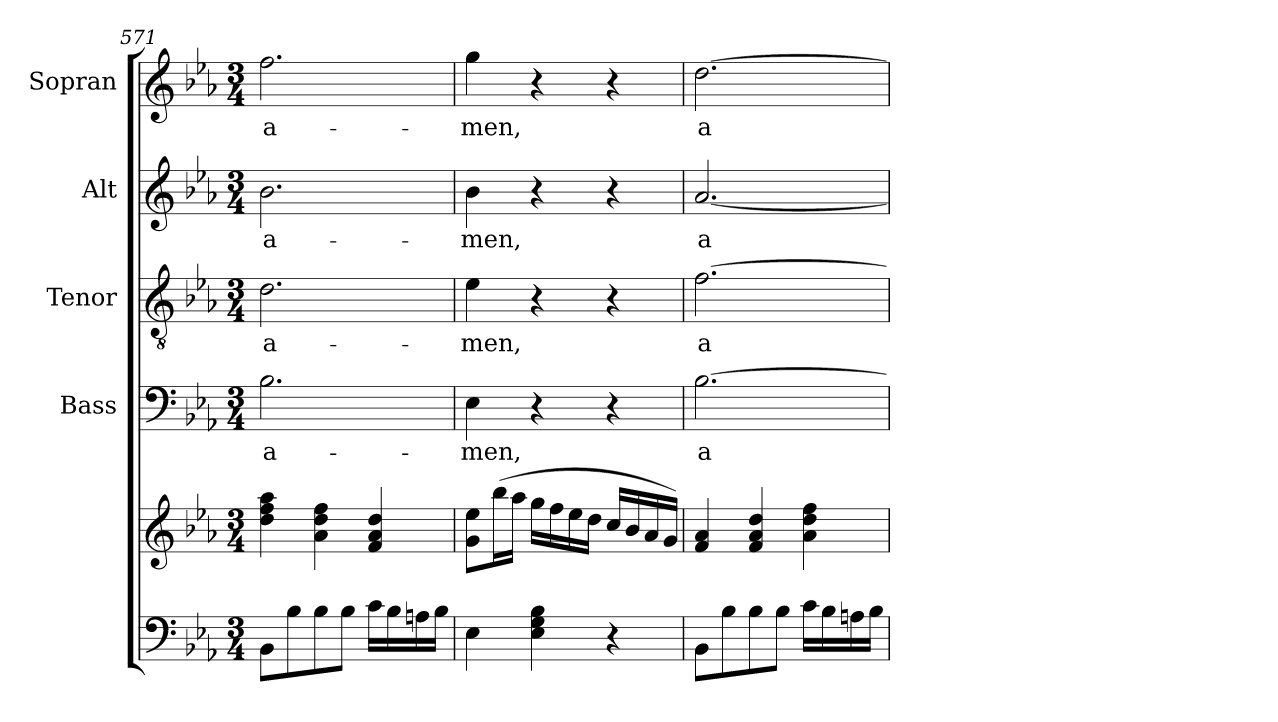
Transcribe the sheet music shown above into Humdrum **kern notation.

**kern	**kern	**kern	**text	**kern	**text	**kern	**text	**kern	**text
*part5	*part5	*part4	*part4	*part3	*part3	*part2	*part2	*part1	*part1
*staff6	*staff5	*staff4	*staff4	*staff3	*staff3	*staff2	*staff2	*staff1	*staff1
*	*	*I"Bass	*	*I"Tenor	*	*I"Alt	*	*I"Sopran	*
*	*	*I'B.	*	*I'T.	*	*I'A.	*	*I'S.	*
*clefF4	*clefG2	*clefF4	*	*clefGv2	*	*clefG2	*	*clefG2	*
*k[b-e-a-]	*k[b-e-a-]	*k[b-e-a-]	*	*k[b-e-a-]	*	*k[b-e-a-]	*	*k[b-e-a-]	*
*E-:	*E-:	*E-:	*	*E-:	*	*E-:	*	*E-:	*
*M3/4	*M3/4	*M3/4	*	*M3/4	*	*M3/4	*	*M3/4	*
=571	=571	=571	=571	=571	=571	=571	=571	=571	=571
!	!	!	!LO:LY:b	!	!LO:LY:b	!	!LO:LY:b	!	!LO:LY:b
8BB-\L	4dd\ 4ff\ 4aa-\	2.B-\	a-	2.d\	a-	2.b-\	a-	2.ff\	a-
8B-\	.	.	.	.	.	.	.	.	.
8B-\	4a-\ 4dd\ 4ff\	.	.	.	.	.	.	.	.
8B-\J	.	.	.	.	.	.	.	.	.
16c\LL	4f/ 4a-/ 4dd/	.	.	.	.	.	.	.	.
16B-\	.	.	.	.	.	.	.	.	.
16An\	.	.	.	.	.	.	.	.	.
16B-\JJ	.	.	.	.	.	.	.	.	.
!!LO:LB:g=z
=572	=572	=572	=572	=572	=572	=572	=572	=572	=572
!	!	!	!LO:LY:b	!	!LO:LY:b	!	!LO:LY:b	!	!LO:LY:b
4E-\	8g\ 8ee-\L	4E-\	-men,	4e-\	-men,	4b-\	-men,	4gg\	-men,
.	(>16bb-\L	.	.	.	.	.	.	.	.
.	16aa-\JJ	.	.	.	.	.	.	.	.
4E-\ 4G\ 4B-\	16gg\LL	4r	.	4r	.	4r	.	4r	.
.	16ff\	.	.	.	.	.	.	.	.
.	16ee-\	.	.	.	.	.	.	.	.
.	16dd\JJ	.	.	.	.	.	.	.	.
4r	16cc/LL	4r	.	4r	.	4r	.	4r	.
.	16b-/	.	.	.	.	.	.	.	.
.	16a-/	.	.	.	.	.	.	.	.
.	16g/JJ)	.	.	.	.	.	.	.	.
=573	=573	=573	=573	=573	=573	=573	=573	=573	=573
!	!	!	!LO:LY:b	!	!LO:LY:b	!	!LO:LY:b	!	!LO:LY:b
8BB-\L	4f/ 4a-/	[2.B-\	a-	[2.f\	a-	[2.a-/	a-	[2.dd\	a-
8B-\	.	.	.	.	.	.	.	.	.
8B-\	4f/ 4a-/ 4dd/	.	.	.	.	.	.	.	.
8B-\J	.	.	.	.	.	.	.	.	.
16c\LL	4a-\ 4dd\ 4ff\	.	.	.	.	.	.	.	.
16B-\	.	.	.	.	.	.	.	.	.
16An\	.	.	.	.	.	.	.	.	.
16B-\JJ	.	.	.	.	.	.	.	.	.
=	=	=	=	=	=	=	=	=	=
*-	*-	*-	*-	*-	*-	*-	*-	*-	*-
